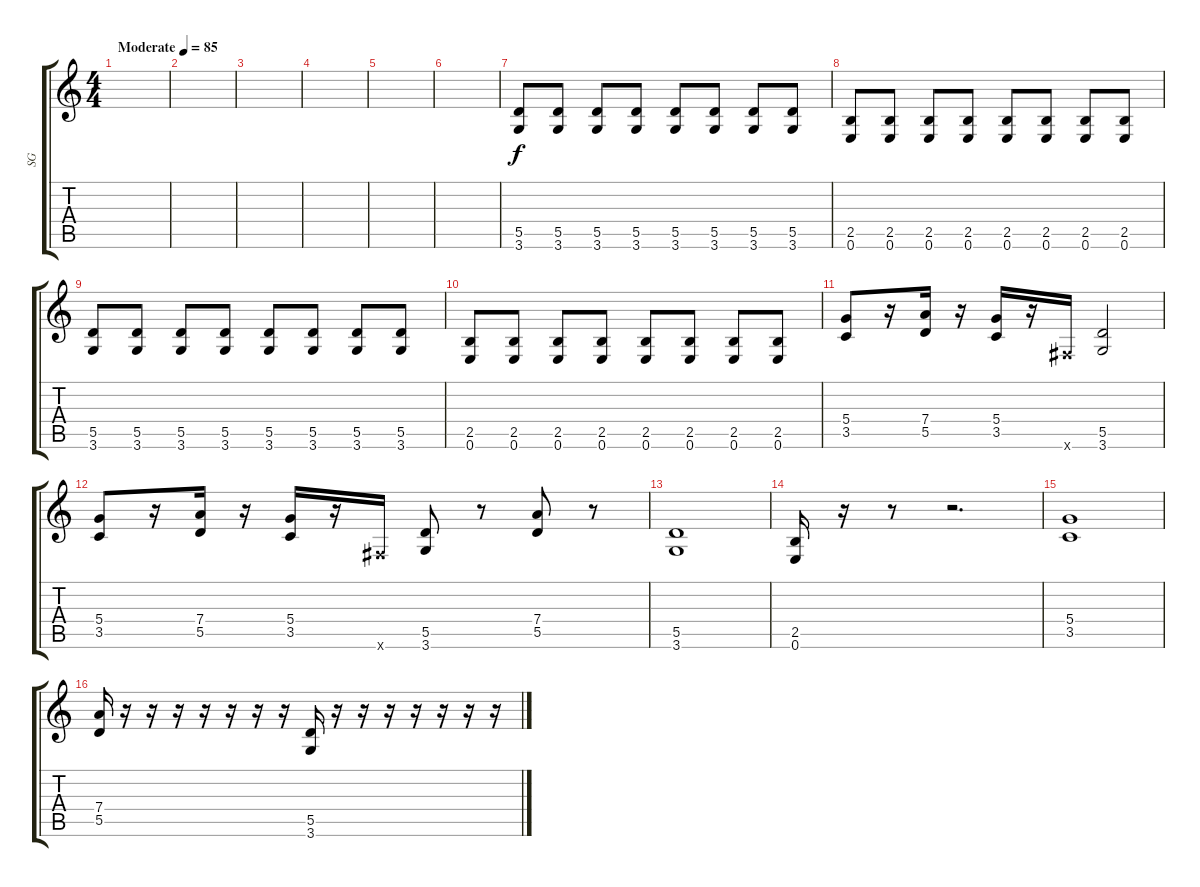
\track ("SG" "SG") {instrument distortionguitar}
\staff {score tabs}
\tuning (E4 B3 G3 D3 A2 E2) {hide}
\ts (4 4)
\tempo (85 "Moderate")
\clef g2
\ks c
|
|
|
|
|
|
(5.5 3.6).8 (5.5 3.6).8 (5.5 3.6).8 (5.5 3.6).8 (5.5 3.6).8 (5.5 3.6).8 (5.5 3.6).8 (5.5 3.6).8 |
(2.5 0.6).8 (2.5 0.6).8 (2.5 0.6).8 (2.5 0.6).8 (2.5 0.6).8 (2.5 0.6).8 (2.5 0.6).8 (2.5 0.6).8 |
(5.5 3.6).8 (5.5 3.6).8 (5.5 3.6).8 (5.5 3.6).8 (5.5 3.6).8 (5.5 3.6).8 (5.5 3.6).8 (5.5 3.6).8 |
(2.5 0.6).8 (2.5 0.6).8 (2.5 0.6).8 (2.5 0.6).8 (2.5 0.6).8 (2.5 0.6).8 (2.5 0.6).8 (2.5 0.6).8 |
(5.4 3.5).8 r.16 (7.4 5.5).16 r.16 (5.4 3.5).16 r.16 2.6{x}.16 (5.5 3.6).2 |
(5.4 3.5).8 r.16 (7.4 5.5).16 r.16 (5.4 3.5).16 r.16 2.6{x}.16 (5.5 3.6).8 r.8 (7.4 5.5).8 r.8 |
(5.5 3.6).1 |
(2.5 0.6).16 r.16 r.8 r.2{d} |
(5.4 3.5).1 |
(7.4 5.5).16 r.16 r.16 r.16 r.16 r.16 r.16 r.16 (5.5 3.6).16 r.16 r.16 r.16 r.16 r.16 r.16 r.16
